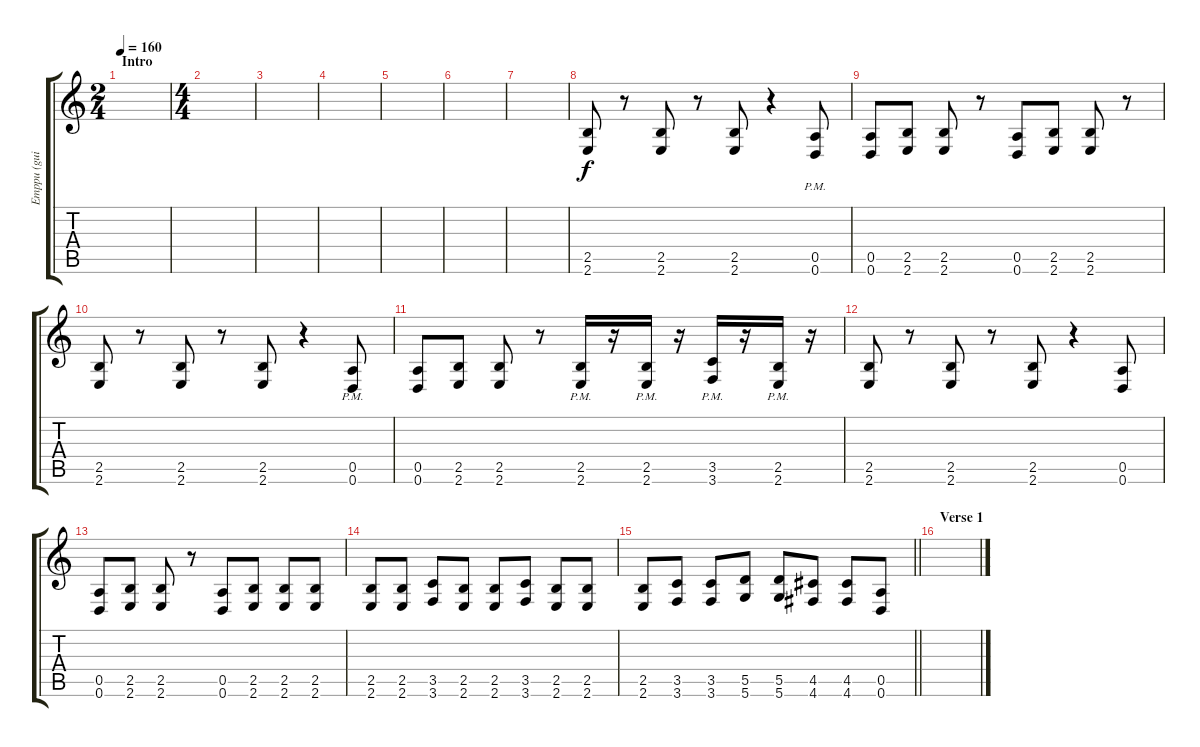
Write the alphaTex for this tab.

\track ("Emppu (guitar)" "Emppu (gui") {instrument distortionguitar}
\staff {score tabs}
\tuning (E4 B3 G3 D3 A2 D2) {hide}
\ts (2 4)
\section ("" "Intro")
\tempo 160
\clef g2
\ks c
|
\ts (4 4)
|
|
|
|
|
|
(2.5 2.6).8 r.8 (2.5 2.6).8 r.8 (2.5 2.6).8 r.4 (0.5{pm} 0.6{pm}).8 |
(0.5 0.6).8 (2.5 2.6).8 (2.5 2.6).8 r.8 (0.5 0.6).8 (2.5 2.6).8 (2.5 2.6).8 r.8 |
(2.5 2.6).8 r.8 (2.5 2.6).8 r.8 (2.5 2.6).8 r.4 (0.5{pm} 0.6{pm}).8 |
(0.5 0.6).8 (2.5 2.6).8 (2.5 2.6).8 r.8 (2.5{pm} 2.6{pm}).16 r.16 (2.5{pm} 2.6{pm}).16 r.16 (3.5{pm} 3.6{pm}).16 r.16 (2.5{pm} 2.6{pm}).16 r.16 |
(2.5 2.6).8 r.8 (2.5 2.6).8 r.8 (2.5 2.6).8 r.4 (0.5 0.6).8 |
(0.5 0.6).8 (2.5 2.6).8 (2.5 2.6).8 r.8 (0.5 0.6).8 (2.5 2.6).8 (2.5 2.6).8 (2.5 2.6).8 |
(2.5 2.6).8 (2.5 2.6).8 (3.5 3.6).8 (2.5 2.6).8 (2.5 2.6).8 (3.5 3.6).8 (2.5 2.6).8 (2.5 2.6).8 |
\barLineRight lightlight
(2.5 2.6).8 (3.5 3.6).8 (3.5 3.6).8 (5.5 5.6).8 (5.5 5.6).8 (4.5 4.6).8 (4.5 4.6).8 (0.5 0.6).8 |
\section ("" "Verse 1")
